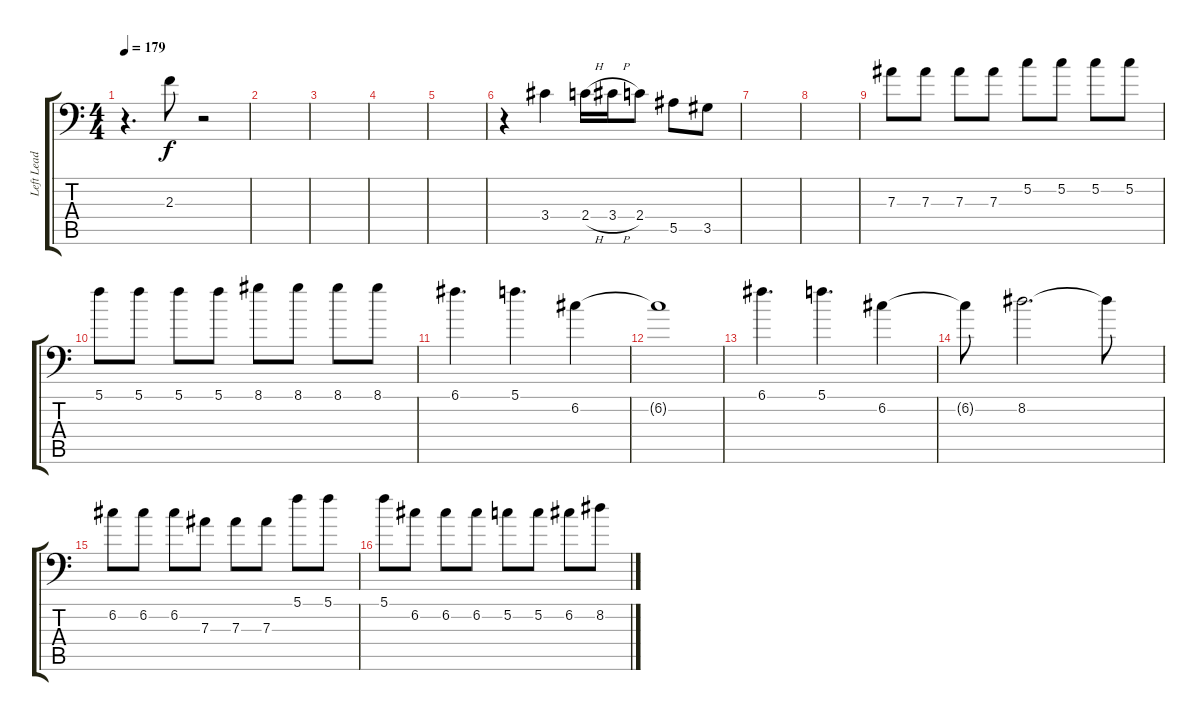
\track ("Left Lead 1" "Left Lead ") {instrument distortionguitar}
\staff {score tabs}
\tuning (C4 G3 Eb3 Bb2 F2 Bb1) {hide}
\ts (4 4)
\tempo 179
\clef f4
\ks c
r.4{d dy f} 2.3.8 r.2 |
|
|
|
|
r.4 3.4.4 2.4{h}.16 3.4{h}.16 2.4.8 5.5.8 3.5.8 |
|
|
7.3.8 7.3.8 7.3.8 7.3.8 5.2.8 5.2.8 5.2.8 5.2.8 |
5.1.8 5.1.8 5.1.8 5.1.8 8.1.8 8.1.8 8.1.8 8.1.8 |
6.1.4{d} 5.1.4{d} 6.2.4 |
6.2{t}.1 |
6.1.4{d} 5.1.4{d} 6.2.4 |
6.2{t}.8 8.2.2{d} 8.2{t}.8 |
6.2.8 6.2.8 6.2.8 7.3.8 7.3.8 7.3.8 5.1.8 5.1.8 |
5.1.8 6.2.8 6.2.8 6.2.8 5.2.8 5.2.8 6.2.8 8.2.8
